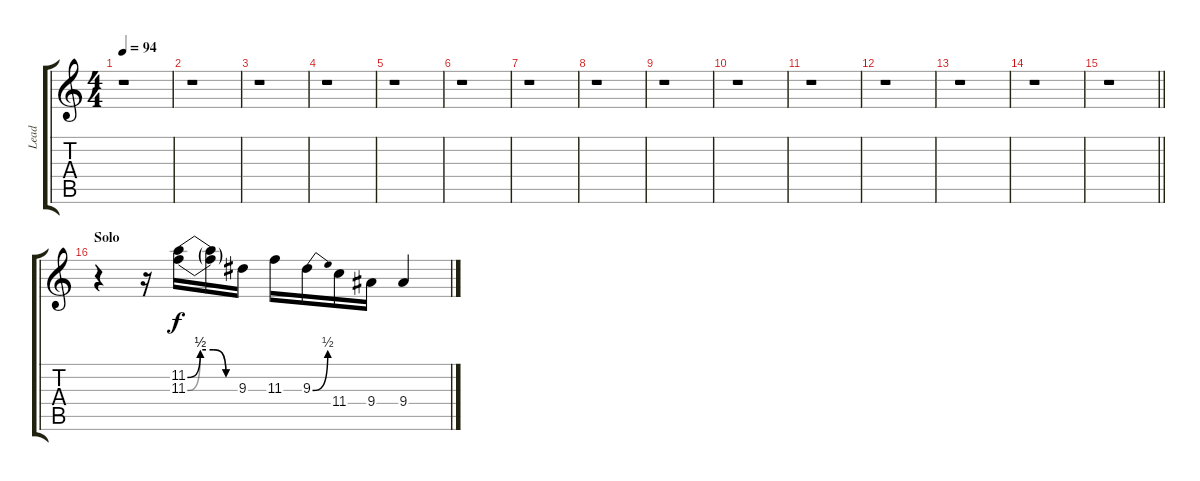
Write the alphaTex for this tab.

\track ("Lead" "Lead") {instrument overdrivenguitar}
\staff {score tabs}
\tuning (Eb4 Bb3 Gb3 Db3 Ab2 Eb2) {hide}
\ts (4 4)
\tempo 94
\clef g2
\ks c
r.1{dy f} |
r.1 |
r.1 |
r.1 |
r.1 |
r.1 |
r.1 |
r.1 |
r.1 |
r.1 |
r.1 |
r.1 |
r.1 |
r.1 |
\barLineRight lightlight
r.1 |
\section ("" "Solo")
r.4 r.16 (11.2{be (custom 0 0 15 2 30 2 45 0 60 0)} 11.3{be (custom 0 0 15 2 30 2 45 0 60 0)}).16 (11.2{t} 11.3{t}).16 9.3.16 11.3.16 9.3{be (bend 0 0 60 2)}.16 11.4.16 9.4.16 9.4.4
